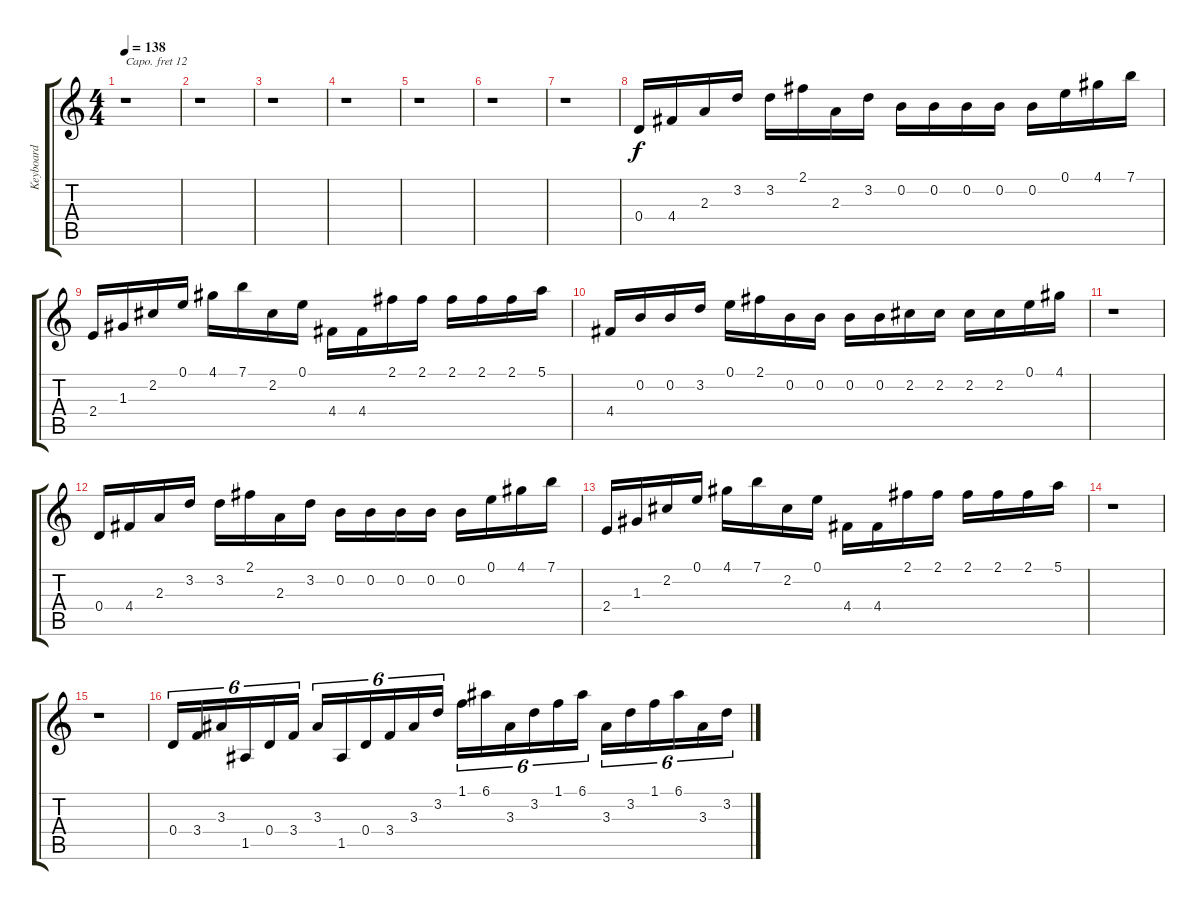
\track ("Keyboard" "Keyboard") {instrument lead2sawtooth}
\staff {score tabs}
\capo 12
\tuning (E4 B3 G3 D3 A2 E2) {hide}
\ts (4 4)
\tempo 138
\clef g2
\ks c
r.1{dy f} |
r.1 |
r.1 |
r.1 |
r.1 |
r.1 |
r.1 |
0.4.16 4.4.16 2.3.16 3.2.16 3.2.16 2.1.16 2.3.16 3.2.16 0.2.16 0.2.16 0.2.16 0.2.16 0.2.16 0.1.16 4.1.16 7.1.16 |
2.4.16 1.3.16 2.2.16 0.1.16 4.1.16 7.1.16 2.2.16 0.1.16 4.4.16 4.4.16 2.1.16 2.1.16 2.1.16 2.1.16 2.1.16 5.1.16 |
4.4.16 0.2.16 0.2.16 3.2.16 0.1.16 2.1.16 0.2.16 0.2.16 0.2.16 0.2.16 2.2.16 2.2.16 2.2.16 2.2.16 0.1.16 4.1.16 |
r.1 |
0.4.16 4.4.16 2.3.16 3.2.16 3.2.16 2.1.16 2.3.16 3.2.16 0.2.16 0.2.16 0.2.16 0.2.16 0.2.16 0.1.16 4.1.16 7.1.16 |
2.4.16 1.3.16 2.2.16 0.1.16 4.1.16 7.1.16 2.2.16 0.1.16 4.4.16 4.4.16 2.1.16 2.1.16 2.1.16 2.1.16 2.1.16 5.1.16 |
r.1 |
r.1 |
0.4.16{tu (6 4)} 3.4.16{tu (6 4)} 3.3.16{tu (6 4)} 1.5.16{tu (6 4)} 0.4.16{tu (6 4)} 3.4.16{tu (6 4)} 3.3.16{tu (6 4)} 1.5.16{tu (6 4)} 0.4.16{tu (6 4)} 3.4.16{tu (6 4)} 3.3.16{tu (6 4)} 3.2.16{tu (6 4)} 1.1.16{tu (6 4)} 6.1.16{tu (6 4)} 3.3.16{tu (6 4)} 3.2.16{tu (6 4)} 1.1.16{tu (6 4)} 6.1.16{tu (6 4)} 3.3.16{tu (6 4)} 3.2.16{tu (6 4)} 1.1.16{tu (6 4)} 6.1.16{tu (6 4)} 3.3.16{tu (6 4)} 3.2.16{tu (6 4)}
